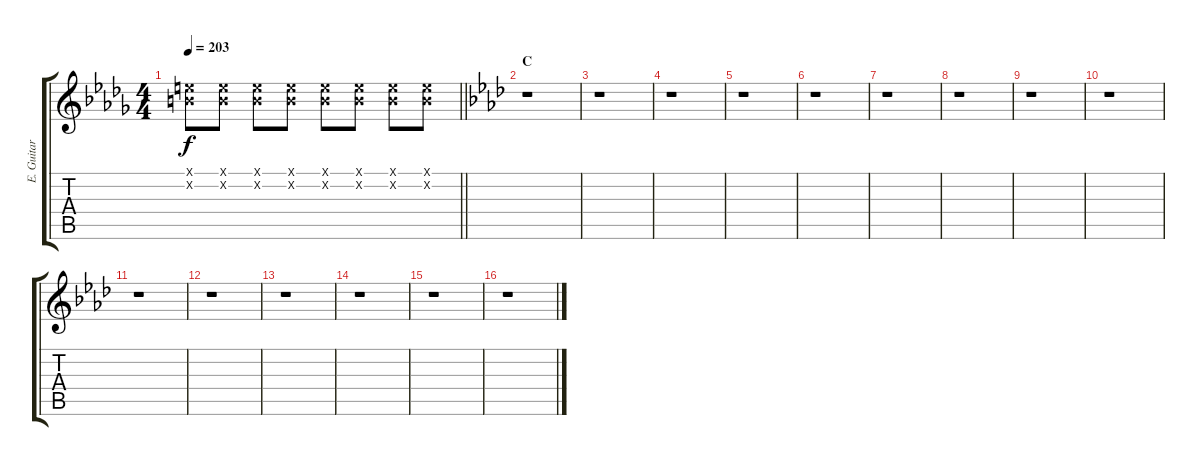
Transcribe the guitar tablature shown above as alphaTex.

\track ("E. Guitar III" "E. Guitar ") {instrument electricguitarclean}
\staff {score tabs}
\tuning (E4 B3 G3 D3 A2 E2) {hide}
\ts (4 4)
\tempo 203
\clef g2
\barLineRight lightlight
\ks db
(0.1{x} 0.2{x}).8{dy f} (0.1{x} 0.2{x}).8 (0.1{x} 0.2{x}).8 (0.1{x} 0.2{x}).8 (0.1{x} 0.2{x}).8 (0.1{x} 0.2{x}).8 (0.1{x} 0.2{x}).8 (0.1{x} 0.2{x}).8 |
\section ("" "C")
\ks ab
r.1 |
r.1 |
r.1 |
r.1 |
r.1 |
r.1 |
r.1 |
r.1 |
r.1 |
r.1 |
r.1 |
r.1 |
r.1 |
r.1 |
r.1
